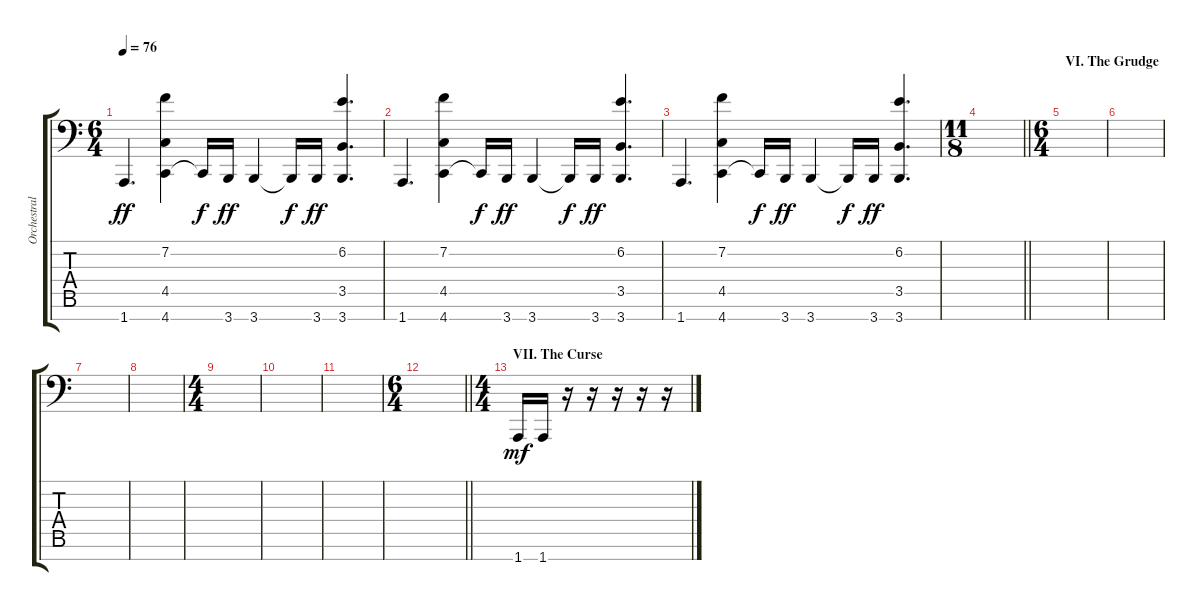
\track ("Orchestral (Timpani)" "Orchestral") {mute instrument timpani}
\staff {score tabs}
\tuning (Eb4 Bb3 Gb3 Db3 Ab2 Eb2 Ab1) {hide}
\ts (6 4)
\tempo 76
\clef f4
\ks c
1.7.4{d dy ff} (7.2 4.5 4.7).4 4.7{t}.16{dy f} 3.7.16{dy ff} 3.7.4 3.7{t}.16{dy f} 3.7.16{dy ff} (6.2 3.5 3.7).4{d} |
1.7.4{d} (7.2 4.5 4.7).4 4.7{t}.16{dy f} 3.7.16{dy ff} 3.7.4 3.7{t}.16{dy f} 3.7.16{dy ff} (6.2 3.5 3.7).4{d} |
1.7.4{d} (7.2 4.5 4.7).4 4.7{t}.16{dy f} 3.7.16{dy ff} 3.7.4 3.7{t}.16{dy f} 3.7.16{dy ff} (6.2 3.5 3.7).4{d} |
\ts (11 8)
\barLineRight lightlight
|
\ts (6 4)
\section ("" "VI. The Grudge")
|
|
|
|
\ts (4 4)
|
|
|
\ts (6 4)
\barLineRight lightlight
|
\ts (4 4)
\section ("" "VII. The Curse")
1.7.16{dy mf} 1.7.16 r.16 r.16 r.16 r.16 r.16
